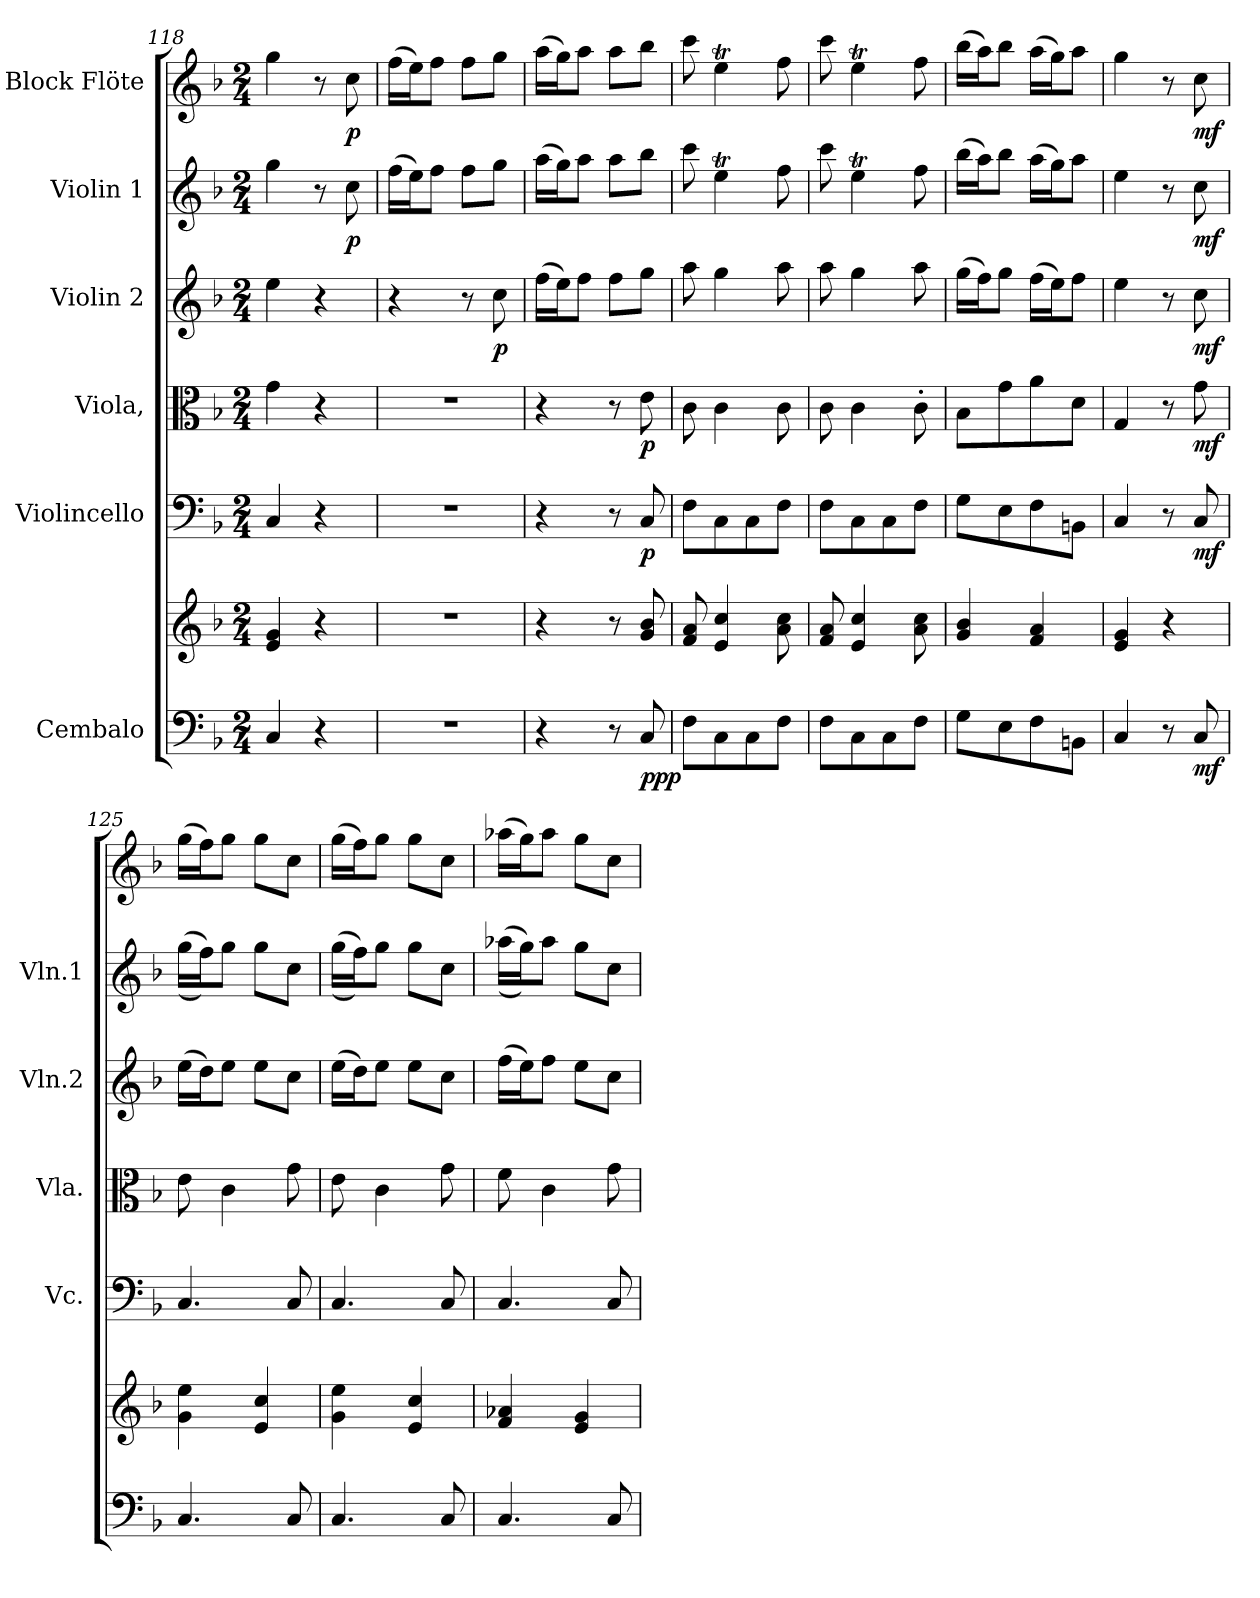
**kern	**kern	**dynam	**kern	**dynam	**kern	**dynam	**kern	**dynam	**kern	**dynam	**kern	**dynam
*part6	*part6	*part6	*part5	*part5	*part4	*part4	*part3	*part3	*part2	*part2	*part1	*part1
*staff7	*staff6	*staff6/7	*staff5	*staff5	*staff4	*staff4	*staff3	*staff3	*staff2	*staff2	*staff1	*staff1
*I"Cembalo	*	*	*I"Violincello	*	*I"Viola,	*	*I"Violin 2	*	*I"Violin 1	*	*I"Block Flöte	*
*	*	*	*I'Vc.	*	*I'Vla.	*	*I'Vln.2	*	*I'Vln.1	*	*	*
*clefF4	*clefG2	*	*clefF4	*	*clefC3	*	*clefG2	*	*clefG2	*	*clefG2	*
*k[b-]	*k[b-]	*	*k[b-]	*	*k[b-]	*	*k[b-]	*	*k[b-]	*	*k[b-]	*
*M2/4	*M2/4	*	*M2/4	*	*M2/4	*	*M2/4	*	*M2/4	*	*M2/4	*
=118	=118	=118	=118	=118	=118	=118	=118	=118	=118	=118	=118	=118
4C/	4e/ 4g/	.	4C/	.	4g\	.	4ee\	.	4gg\	.	4gg\	.
4r	4r	.	4r	.	4r	.	4r	.	8r	.	8r	.
!	!	!	!	!	!	!	!	!	!	!LO:DY:b	!	!LO:DY:b
.	.	.	.	.	.	.	.	.	8cc\	p	8cc\	p
=119	=119	=119	=119	=119	=119	=119	=119	=119	=119	=119	=119	=119
2r	2r	.	2r	.	2r	.	4r	.	(>16ff\LL	.	(>16ff\LL	.
.	.	.	.	.	.	.	.	.	16ee\J)	.	16ee\J)	.
.	.	.	.	.	.	.	.	.	8ff\J	.	8ff\J	.
.	.	.	.	.	.	.	8r	.	8ff\L	.	8ff\L	.
!	!	!	!	!	!	!	!	!LO:DY:b	!	!	!	!
.	.	.	.	.	.	.	8cc\	p	8gg\J	.	8gg\J	.
=120	=120	=120	=120	=120	=120	=120	=120	=120	=120	=120	=120	=120
4r	4r	.	4r	.	4r	.	(>16ff\LL	.	(>16aa\LL	.	(>16aa\LL	.
.	.	.	.	.	.	.	16ee\J)	.	16gg\J)	.	16gg\J)	.
.	.	.	.	.	.	.	8ff\J	.	8aa\J	.	8aa\J	.
8r	8r	.	8r	.	8r	.	8ff\L	.	8aa\L	.	8aa\L	.
!	!	!LO:DY:b=2	!	!	!	!	!	!	!	!	!	!
!	!	!LO:DY:n=1:b	!	!	!	!	!	!	!	!	!	!
!	!	!LO:DY:n=2:b	!	!LO:DY:b	!	!LO:DY:b	!	!	!	!	!	!
8C/	8g/ 8b-/	p p p	8C/	p	8e\	p	8gg\J	.	8bb-\J	.	8bb-\J	.
=121	=121	=121	=121	=121	=121	=121	=121	=121	=121	=121	=121	=121
8F\L	8f/ 8a/	.	8F\L	.	8c\	.	8aa\	.	8ccc\	.	8ccc\	.
8C\	4e/ 4cc/	.	8C\	.	4c\	.	4gg\	.	4eet\	.	4eet\	.
8C\	.	.	8C\	.	.	.	.	.	.	.	.	.
8F\J	8a\ 8cc\	.	8F\J	.	8c\	.	8aa\	.	8ff\	.	8ff\	.
=122	=122	=122	=122	=122	=122	=122	=122	=122	=122	=122	=122	=122
8F\L	8f/ 8a/	.	8F\L	.	8c\	.	8aa\	.	8ccc\	.	8ccc\	.
8C\	4e/ 4cc/	.	8C\	.	4c\	.	4gg\	.	4eet\	.	4eet\	.
8C\	.	.	8C\	.	.	.	.	.	.	.	.	.
8F\J	8a\ 8cc\	.	8F\J	.	8c'\	.	8aa\	.	8ff\	.	8ff\	.
=123	=123	=123	=123	=123	=123	=123	=123	=123	=123	=123	=123	=123
8G\L	4g/ 4b-/	.	8G\L	.	8B-\L	.	(>16gg\LL	.	(>16bb-\LL	.	(>16bb-\LL	.
.	.	.	.	.	.	.	16ff\J)	.	16aa\J)	.	16aa\J)	.
8E\	.	.	8E\	.	8g\	.	8gg\J	.	8bb-\J	.	8bb-\J	.
8F\	4f/ 4a/	.	8F\	.	8a\	.	(>16ff\LL	.	(>16aa\LL	.	(>16aa\LL	.
.	.	.	.	.	.	.	16ee\J)	.	16gg\J)	.	16gg\J)	.
8BBn\J	.	.	8BBn\J	.	8d\J	.	8ff\J	.	8aa\J	.	8aa\J	.
=124	=124	=124	=124	=124	=124	=124	=124	=124	=124	=124	=124	=124
4C/	4e/ 4g/	.	4C/	.	4G/	.	4ee\	.	4ee\	.	4gg\	.
8r	4r	.	8r	.	8r	.	8r	.	8r	.	8r	.
!	!	!LO:DY:b=2	!	!LO:DY:b	!	!LO:DY:b	!	!LO:DY:b	!	!LO:DY:b	!	!LO:DY:b
8C/	.	mf	8C/	mf	8g\	mf	8cc\	mf	8cc\	mf	8cc\	mf
=125	=125	=125	=125	=125	=125	=125	=125	=125	=125	=125	=125	=125
!	!	!LO:DY:b	!	!	!	!	!	!	!	!	!	!
!	!	!LO:DY:n=1:b	!	!	!	!	!	!	!	!	!	!
4.C/	4g\ 4ee\	mf mf	4.C/	.	8e\	.	(>16ee\LL	.	(>(>16gg\LL	.	(>16gg\LL	.
.	.	.	.	.	.	.	16dd\J)	.	16ff\J))	.	16ff\J)	.
.	.	.	.	.	4c\	.	8ee\J	.	8gg\J	.	8gg\J	.
.	4e/ 4cc/	.	.	.	.	.	8ee\L	.	8gg\L	.	8gg\L	.
8C/	.	.	8C/	.	8g\	.	8cc\J	.	8cc\J	.	8cc\J	.
!!LO:LB:g=z
=126	=126	=126	=126	=126	=126	=126	=126	=126	=126	=126	=126	=126
4.C/	4g\ 4ee\	.	4.C/	.	8e\	.	(>16ee\LL	.	(>(>16gg\LL	.	(>16gg\LL	.
.	.	.	.	.	.	.	16dd\J)	.	16ff\J))	.	16ff\J)	.
.	.	.	.	.	4c\	.	8ee\J	.	8gg\J	.	8gg\J	.
.	4e/ 4cc/	.	.	.	.	.	8ee\L	.	8gg\L	.	8gg\L	.
8C/	.	.	8C/	.	8g\	.	8cc\J	.	8cc\J	.	8cc\J	.
=127	=127	=127	=127	=127	=127	=127	=127	=127	=127	=127	=127	=127
4.C/	4f/ 4a-X/	.	4.C/	.	8f\	.	(>16ff\LL	.	(>(>16aa-X\LL	.	(>16aa-X\LL	.
.	.	.	.	.	.	.	16ee\J)	.	16gg\J))	.	16gg\J)	.
.	.	.	.	.	4c\	.	8ff\J	.	8aa-\J	.	8aa-\J	.
.	4e/ 4g/	.	.	.	.	.	8ee\L	.	8gg\L	.	8gg\L	.
8C/	.	.	8C/	.	8g\	.	8cc\J	.	8cc\J	.	8cc\J	.
=	=	=	=	=	=	=	=	=	=	=	=	=
*-	*-	*-	*-	*-	*-	*-	*-	*-	*-	*-	*-	*-
